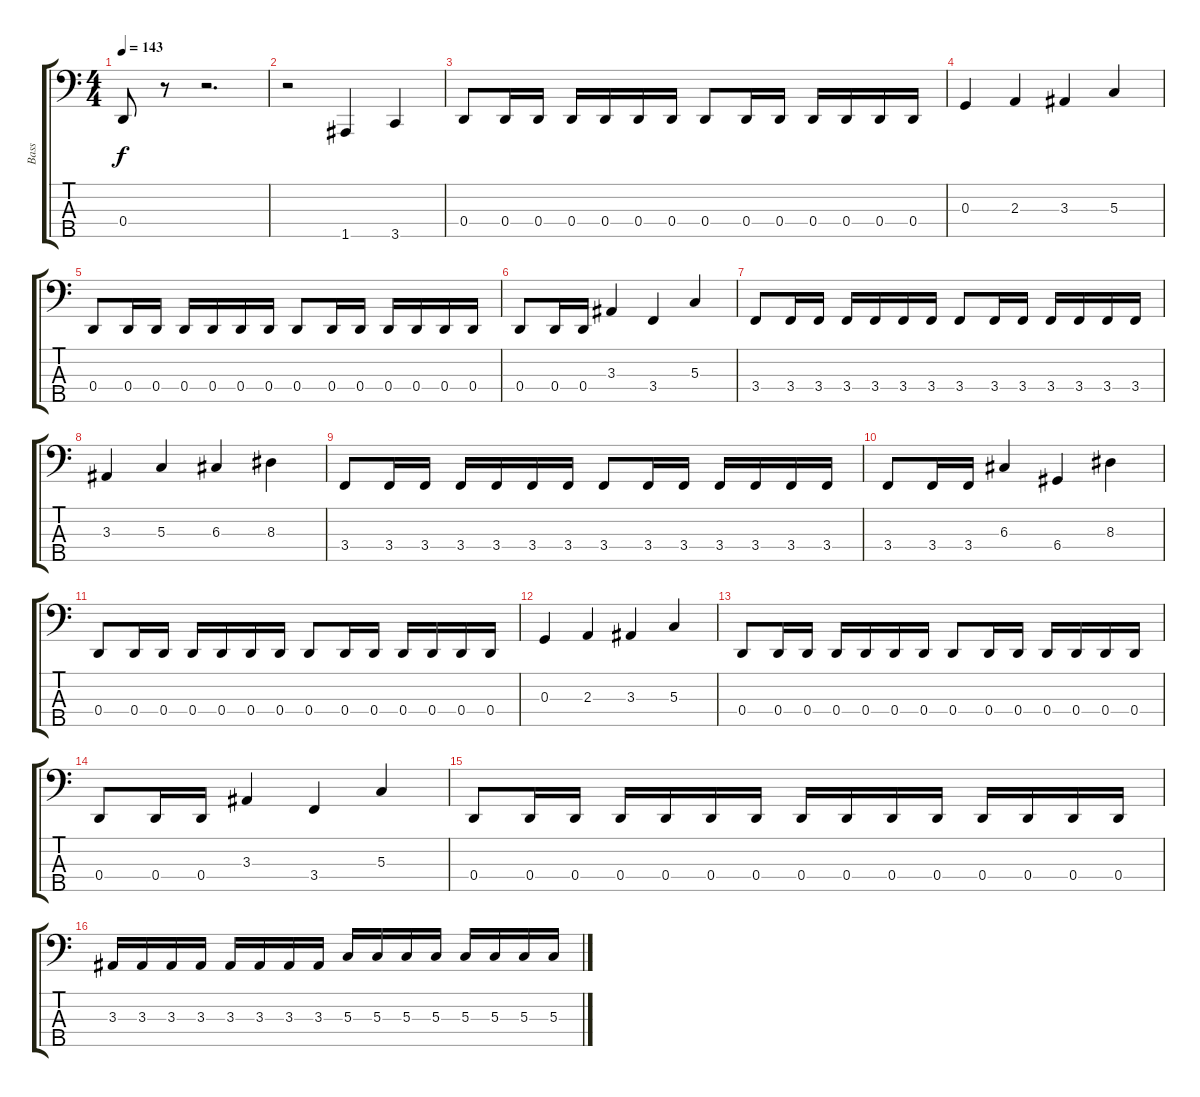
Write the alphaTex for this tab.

\track ("Bass" "Bass") {instrument electricbasspick}
\staff {score tabs}
\tuning (F2 C2 G1 D1 A0) {hide}
\ts (4 4)
\tempo 143
\clef f4
\ks c
0.4.8{dy f} r.8 r.2{d} |
r.2 1.5.4 3.5.4 |
0.4.8 0.4.16 0.4.16 0.4.16 0.4.16 0.4.16 0.4.16 0.4.8 0.4.16 0.4.16 0.4.16 0.4.16 0.4.16 0.4.16 |
0.3.4 2.3.4 3.3.4 5.3.4 |
0.4.8 0.4.16 0.4.16 0.4.16 0.4.16 0.4.16 0.4.16 0.4.8 0.4.16 0.4.16 0.4.16 0.4.16 0.4.16 0.4.16 |
0.4.8 0.4.16 0.4.16 3.3.4 3.4.4 5.3.4 |
3.4.8 3.4.16 3.4.16 3.4.16 3.4.16 3.4.16 3.4.16 3.4.8 3.4.16 3.4.16 3.4.16 3.4.16 3.4.16 3.4.16 |
3.3.4 5.3.4 6.3.4 8.3.4 |
3.4.8 3.4.16 3.4.16 3.4.16 3.4.16 3.4.16 3.4.16 3.4.8 3.4.16 3.4.16 3.4.16 3.4.16 3.4.16 3.4.16 |
3.4.8 3.4.16 3.4.16 6.3.4 6.4.4 8.3.4 |
0.4.8 0.4.16 0.4.16 0.4.16 0.4.16 0.4.16 0.4.16 0.4.8 0.4.16 0.4.16 0.4.16 0.4.16 0.4.16 0.4.16 |
0.3.4 2.3.4 3.3.4 5.3.4 |
0.4.8 0.4.16 0.4.16 0.4.16 0.4.16 0.4.16 0.4.16 0.4.8 0.4.16 0.4.16 0.4.16 0.4.16 0.4.16 0.4.16 |
0.4.8 0.4.16 0.4.16 3.3.4 3.4.4 5.3.4 |
0.4.8 0.4.16 0.4.16 0.4.16 0.4.16 0.4.16 0.4.16 0.4.16 0.4.16 0.4.16 0.4.16 0.4.16 0.4.16 0.4.16 0.4.16 |
3.3.16 3.3.16 3.3.16 3.3.16 3.3.16 3.3.16 3.3.16 3.3.16 5.3.16 5.3.16 5.3.16 5.3.16 5.3.16 5.3.16 5.3.16 5.3.16
